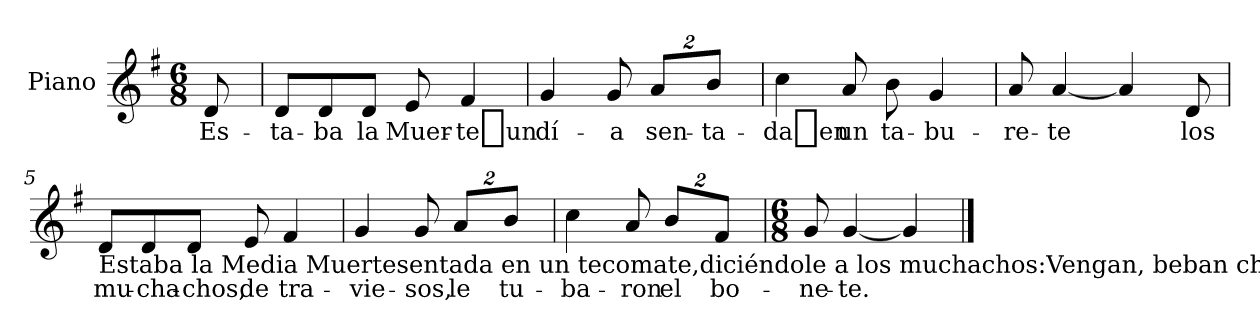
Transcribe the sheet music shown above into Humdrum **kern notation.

**kern	**text
*part1	*part1
*staff1	*staff1
*I"Piano	*
*I'Pno	*
*clefG2	*
*k[f#]	*
*G:	*
*M6/8	*
=	=
*^	*
8d/	16ryy	Es-
*MM139	*	*
.	16ryy	.
*v	*v	*
=1	=1
8d/L	-ta-
8d/	-ba
8d/J	la
8e/	Muer-
4f#/	-te_un
=2	=2
4g/	dí-
8g/	-a
*Xbrackettup	*
16%3a/L	sen-
16%3b/J	-ta-
=3	=3
4cc\	-da_en
8a/	un
8b\	ta-
4g/	-bu-
=4	=4
8a/	-re-
[4a/	-te
4a/]	.
8d/	los
!!LO:LB:g=z
=5	=5
!LO:TX:b:t=Estaba la Media Muertesentada en un tecomate,diciéndole a los muchachos&colon;Vengan, beban chocolate.Estaba la Muerte secasentada en un carrizalcomiendo tortilla duray frijolitos sin sal,sin sal, sin sal.	!
8d/L	mu-
8d/	-cha-
8d/J	-chos,
8e/	de
4f#/	tra-
=6	=6
4g/	-vie-
8g/	-sos,
16%3a/L	le
16%3b/J	tu-
=7	=7
4cc\	-ba-
8a/	-ron
16%3b/L	el
16%3f#/J	bo-
=7	=7
*M6/8	*
8g/	-ne-
[4g/	-te.
4g/]	.
==	==
*-	*-
